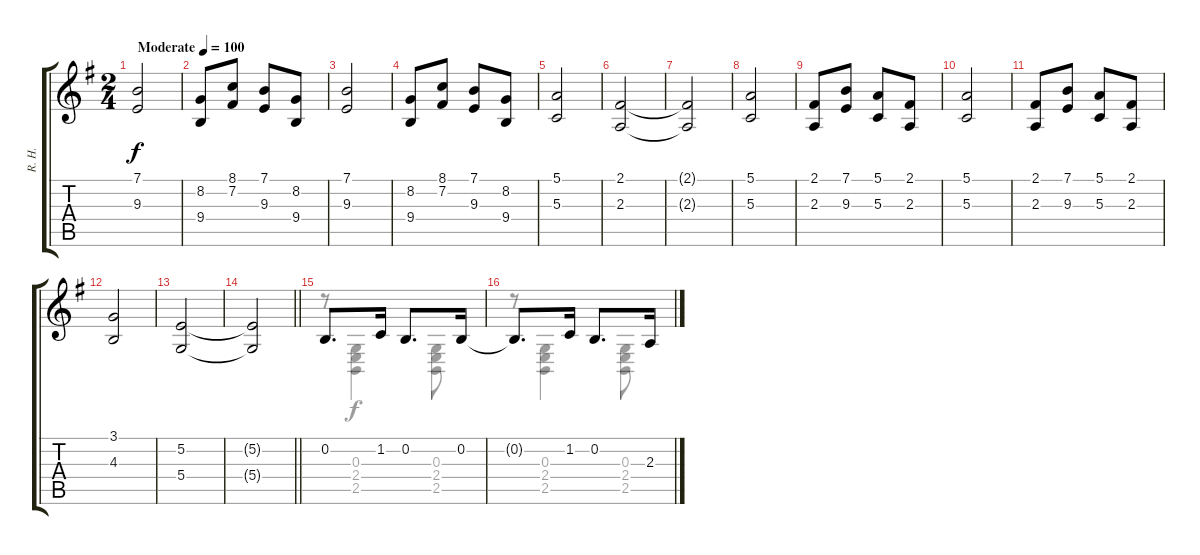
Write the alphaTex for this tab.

\track ("R. H." "R. H.") {instrument brightacousticpiano}
\staff {score tabs}
\tuning (E4 B3 G3 D3 A2 E2) {hide}
\voice
\ts (2 4)
\tempo (100 "Moderate")
\clef g2
\ks g
(7.1 9.3).2{dy f instrument brightacousticpiano} |
(8.2 9.4).8 (8.1 7.2).8 (7.1 9.3).8 (8.2 9.4).8 |
(7.1 9.3).2 |
(8.2 9.4).8 (8.1 7.2).8 (7.1 9.3).8 (8.2 9.4).8 |
(5.1 5.3).2 |
(2.1 2.3).2 |
(2.1{t} 2.3{t}).2 |
(5.1 5.3).2 |
(2.1 2.3).8 (7.1 9.3).8 (5.1 5.3).8 (2.1 2.3).8 |
(5.1 5.3).2 |
(2.1 2.3).8 (7.1 9.3).8 (5.1 5.3).8 (2.1 2.3).8 |
(3.1 4.3).2 |
(5.2 5.4).2 |
\barLineRight lightlight
(5.2{t} 5.4{t}).2 |
0.2.8{d} 1.2.16 0.2.8{d} 0.2.16 |
0.2{t}.8{d} 1.2.16 0.2.8{d} 2.3.16
\voice
\clef g2
\ottava regular
\simile none
\ks g
|
|
|
|
|
|
|
|
|
|
|
|
|
\barLineRight lightlight
|
r.8 (0.3 2.4 2.5).4 (0.3 2.4 2.5).8 |
r.8 (0.3 2.4 2.5).4 (0.3 2.4 2.5).8
